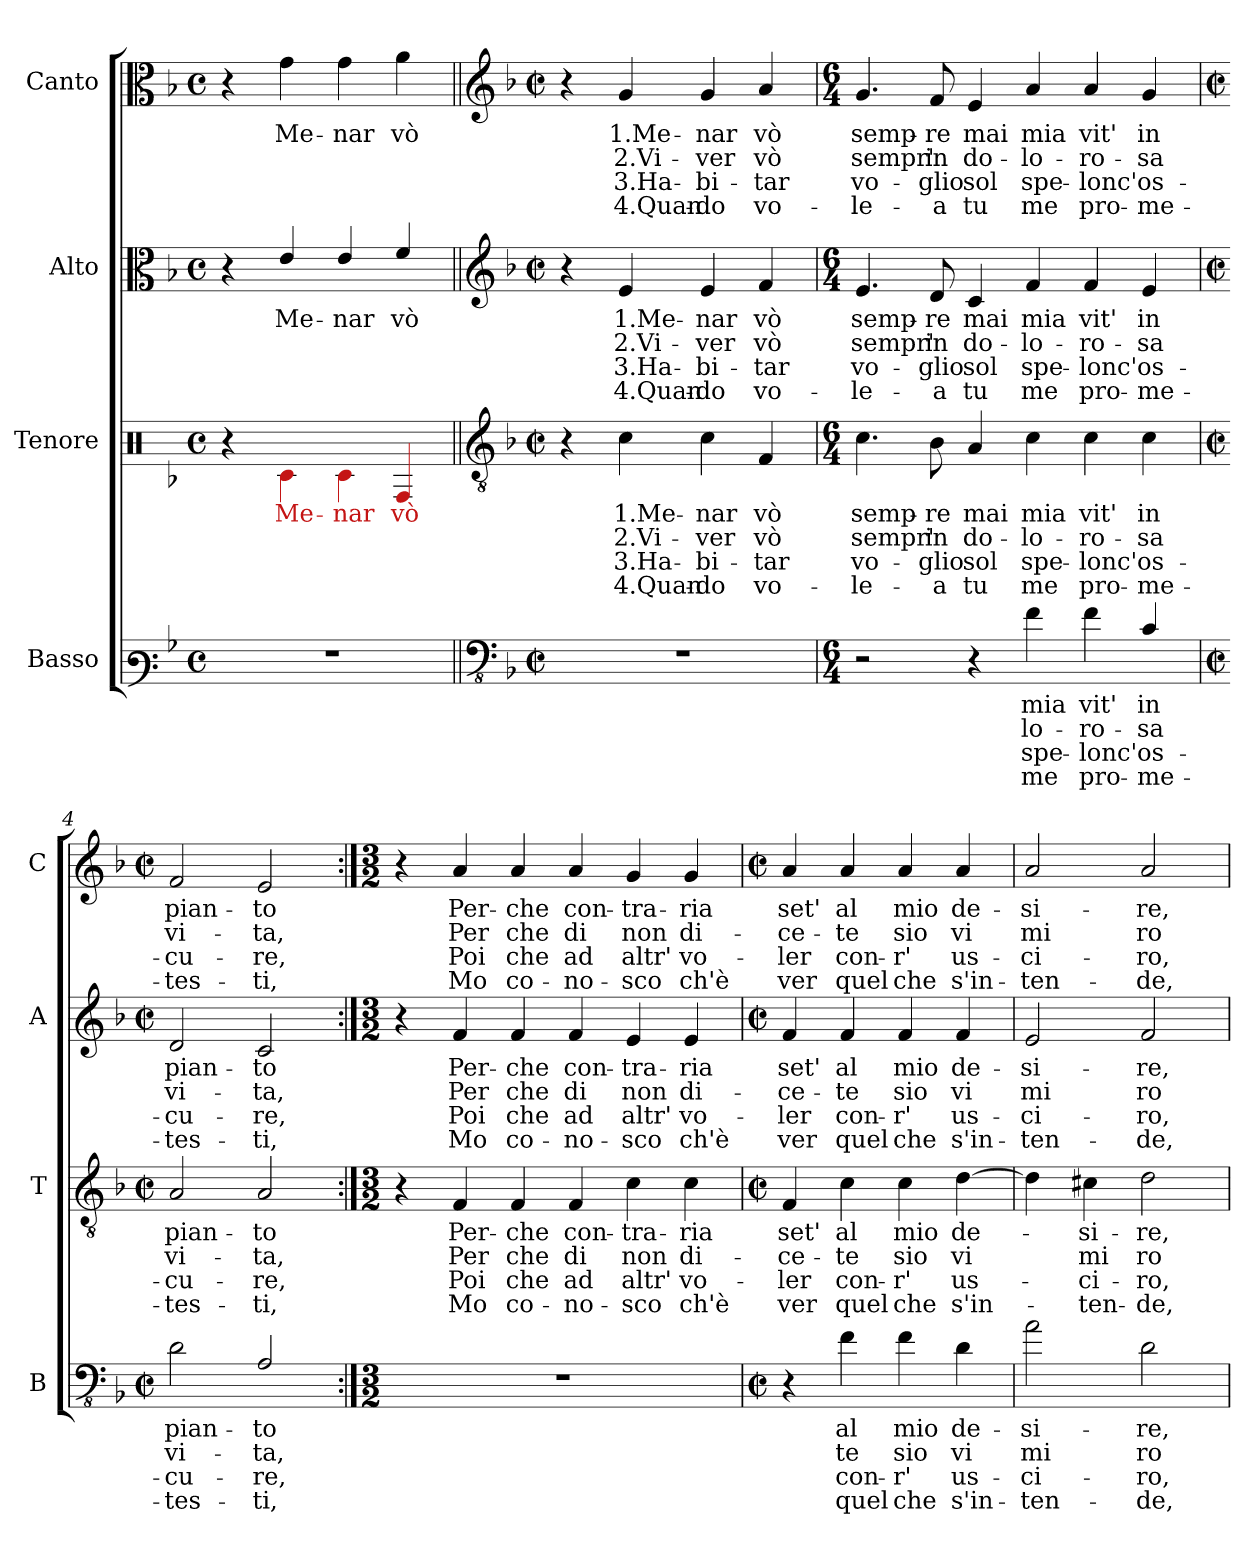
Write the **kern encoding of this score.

**kern	**text	**text	**text	**text	**kern	**text	**text	**text	**text	**kern	**text	**text	**text	**text	**kern	**text	**text	**text	**text
*part4	*part4	*part4	*part4	*part4	*part3	*part3	*part3	*part3	*part3	*part2	*part2	*part2	*part2	*part2	*part1	*part1	*part1	*part1	*part1
*staff4	*staff4	*staff4	*staff4	*staff4	*staff3	*staff3	*staff3	*staff3	*staff3	*staff2	*staff2	*staff2	*staff2	*staff2	*staff1	*staff1	*staff1	*staff1	*staff1
*I"Basso	*	*	*	*	*I"Tenore	*	*	*	*	*I"Alto	*	*	*	*	*I"Canto	*	*	*	*
*I'B	*	*	*	*	*I'T	*	*	*	*	*I'A	*	*	*	*	*I'C	*	*	*	*
*clefF3	*	*	*	*	*clefX	*	*	*	*	*clefC3	*	*	*	*	*clefC3	*	*	*	*
*k[b-]	*	*	*	*	*k[b-]	*	*	*	*	*k[b-]	*	*	*	*	*k[b-]	*	*	*	*
*F:	*	*	*	*	*F:	*	*	*	*	*F:	*	*	*	*	*F:	*	*	*	*
*M4/4	*	*	*	*	*M4/4	*	*	*	*	*M4/4	*	*	*	*	*M4/4	*	*	*	*
*met(c)	*	*	*	*	*met(c)	*	*	*	*	*met(c)	*	*	*	*	*met(c)	*	*	*	*
=1	=1	=1	=1	=1	=1	=1	=1	=1	=1	=1	=1	=1	=1	=1	=1	=1	=1	=1	=1
1r	.	.	.	.	4r	.	.	.	.	4r	.	.	.	.	4r	.	.	.	.
!	!	!	!	!	!LO:N:head=solid	!	!	!	!	!LO:N:head=solid	!	!	!	!	!LO:N:head=solid	!	!	!	!
.	.	.	.	.	4c\	Me-	.	.	.	4e/	Me-	.	.	.	4g\	Me-	.	.	.
!	!	!	!	!	!LO:N:head=solid	!	!	!	!	!LO:N:head=solid	!	!	!	!	!LO:N:head=solid	!	!	!	!
.	.	.	.	.	4c\	-nar	.	.	.	4e/	-nar	.	.	.	4g\	-nar	.	.	.
!	!	!	!	!	!LO:N:head=solid	!	!	!	!	!LO:N:head=solid	!	!	!	!	!LO:N:head=solid	!	!	!	!
.	.	.	.	.	4F/	vò	.	.	.	4f/	vò	.	.	.	4a\	vò	.	.	.
!!LO:LB:g=z
=2||	=2||	=2||	=2||	=2||	=2||	=2||	=2||	=2||	=2||	=2||	=2||	=2||	=2||	=2||	=2||	=2||	=2||	=2||	=2||
*clefFv4	*	*	*	*	*clefGv2	*	*	*	*	*clefG2	*	*	*	*	*clefG2	*	*	*	*
*k[b-]	*	*	*	*	*k[b-]	*	*	*	*	*k[b-]	*	*	*	*	*k[b-]	*	*	*	*
*F:	*	*	*	*	*F:	*	*	*	*	*F:	*	*	*	*	*F:	*	*	*	*
*M2/2	*	*	*	*	*M2/2	*	*	*	*	*M2/2	*	*	*	*	*M2/2	*	*	*	*
*met(c|)	*	*	*	*	*met(c|)	*	*	*	*	*met(c|)	*	*	*	*	*met(c|)	*	*	*	*
1r	.	.	.	.	4r	.	.	.	.	4r	.	.	.	.	4r	.	.	.	.
.	.	.	.	.	4c\	1.Me-	2.Vi-	3.Ha-	4.Quan-	4e/	1.Me-	2.Vi-	3.Ha-	4.Quan-	4g/	1.Me-	2.Vi-	3.Ha-	4.Quan-
.	.	.	.	.	4c\	-nar	-ver	-bi-	-do	4e/	-nar	-ver	-bi-	-do	4g/	-nar	-ver	-bi-	-do
.	.	.	.	.	4F/	vò	vò	-tar	vo-	4f/	vò	vò	-tar	vo-	4a/	vò	vò	-tar	vo-
=3	=3	=3	=3	=3	=3	=3	=3	=3	=3	=3	=3	=3	=3	=3	=3	=3	=3	=3	=3
*M6/4	*	*	*	*	*M6/4	*	*	*	*	*M6/4	*	*	*	*	*M6/4	*	*	*	*
2r	.	.	.	.	4.c\	semp-	sempr'	vo-	-le-	4.e/	semp-	sempr'	vo-	-le-	4.g/	semp-	sempr'	vo-	-le-
.	.	.	.	.	8B-\	-re	in	-glio	-a	8d/	-re	in	-glio	-a	8f/	-re	in	-glio	-a
4r	.	.	.	.	4A/	mai	do-	sol	tu	4c/	mai	do-	sol	tu	4e/	mai	do-	sol	tu
4F\	mia	lo-	spe-	me	4c\	mia	-lo-	spe-	me	4f/	mia	-lo-	spe-	me	4a/	mia	-lo-	spe-	me
4F\	vit'	-ro-	-lonc'	pro-	4c\	vit'	-ro-	-lonc'	pro-	4f/	vit'	-ro-	-lonc'	pro-	4a/	vit'	-ro-	-lonc'	pro-
4C/	in	-sa	os-	-me-	4c\	in	-sa	os-	-me-	4e/	in	-sa	os-	-me-	4g/	in	-sa	os-	-me-
!!LO:LB:g=z
=4	=4	=4	=4	=4	=4	=4	=4	=4	=4	=4	=4	=4	=4	=4	=4	=4	=4	=4	=4
*M2/2	*	*	*	*	*M2/2	*	*	*	*	*M2/2	*	*	*	*	*M2/2	*	*	*	*
*met(c|)	*	*	*	*	*met(c|)	*	*	*	*	*met(c|)	*	*	*	*	*met(c|)	*	*	*	*
2D\	pian-	vi-	-cu-	-tes-	2A/	pian-	vi-	-cu-	-tes-	2d/	pian-	vi-	-cu-	-tes-	2f/	pian-	vi-	-cu-	-tes-
2AA/	-to	-ta,	-re,	-ti,	2A/	-to	-ta,	-re,	-ti,	2c/	-to	-ta,	-re,	-ti,	2e/	-to	-ta,	-re,	-ti,
=5:|!	=5:|!	=5:|!	=5:|!	=5:|!	=5:|!	=5:|!	=5:|!	=5:|!	=5:|!	=5:|!	=5:|!	=5:|!	=5:|!	=5:|!	=5:|!	=5:|!	=5:|!	=5:|!	=5:|!
*M3/2	*	*	*	*	*M3/2	*	*	*	*	*M3/2	*	*	*	*	*M3/2	*	*	*	*
1.r	.	.	.	.	4r	.	.	.	.	4r	.	.	.	.	4r	.	.	.	.
.	.	.	.	.	4F/	Per-	Per	Poi	Mo	4f/	Per-	Per	Poi	Mo	4a/	Per-	Per	Poi	Mo
.	.	.	.	.	4F/	-che	che	che	co-	4f/	-che	che	che	co-	4a/	-che	che	che	co-
.	.	.	.	.	4F/	con-	di	ad	-no-	4f/	con-	di	ad	-no-	4a/	con-	di	ad	-no-
.	.	.	.	.	4c\	-tra-	non	altr'	-sco	4e/	-tra-	non	altr'	-sco	4g/	-tra-	non	altr'	-sco
.	.	.	.	.	4c\	-ria	di-	vo-	ch'è	4e/	-ria	di-	vo-	ch'è	4g/	-ria	di-	vo-	ch'è
=6	=6	=6	=6	=6	=6	=6	=6	=6	=6	=6	=6	=6	=6	=6	=6	=6	=6	=6	=6
*M2/2	*	*	*	*	*M2/2	*	*	*	*	*M2/2	*	*	*	*	*M2/2	*	*	*	*
*met(c|)	*	*	*	*	*met(c|)	*	*	*	*	*met(c|)	*	*	*	*	*met(c|)	*	*	*	*
4r	.	.	.	.	4F/	set'	-ce-	-ler	ver	4f/	set'	-ce-	-ler	ver	4a/	set'	-ce-	-ler	ver
4F\	al	te	con-	quel	4c\	al	-te	con-	quel	4f/	al	-te	con-	quel	4a/	al	-te	con-	quel
4F\	mio	sio	-r'	che	4c\	mio	sio	-r'	che	4f/	mio	sio	-r'	che	4a/	mio	sio	-r'	che
4D\	de-	vi	us-	s'in-	[4d\	de-	vi	us-	s'in-	4f/	de-	vi	us-	s'in-	4a/	de-	vi	us-	s'in-
=7	=7	=7	=7	=7	=7	=7	=7	=7	=7	=7	=7	=7	=7	=7	=7	=7	=7	=7	=7
2A\	-si-	mi	-ci-	-ten-	4d\]	.	.	.	.	2e/	-si-	mi	-ci-	-ten-	2a/	-si-	mi	-ci-	-ten-
.	.	.	.	.	4c#X\	-si-	mi	-ci-	-ten-	.	.	.	.	.	.	.	.	.	.
2D\	-re,	ro	-ro,	-de,	2d\	-re,	ro	-ro,	-de,	2f/	-re,	ro	-ro,	-de,	2a/	-re,	ro	-ro,	-de,
=	=	=	=	=	=	=	=	=	=	=	=	=	=	=	=	=	=	=	=
*-	*-	*-	*-	*-	*-	*-	*-	*-	*-	*-	*-	*-	*-	*-	*-	*-	*-	*-	*-
